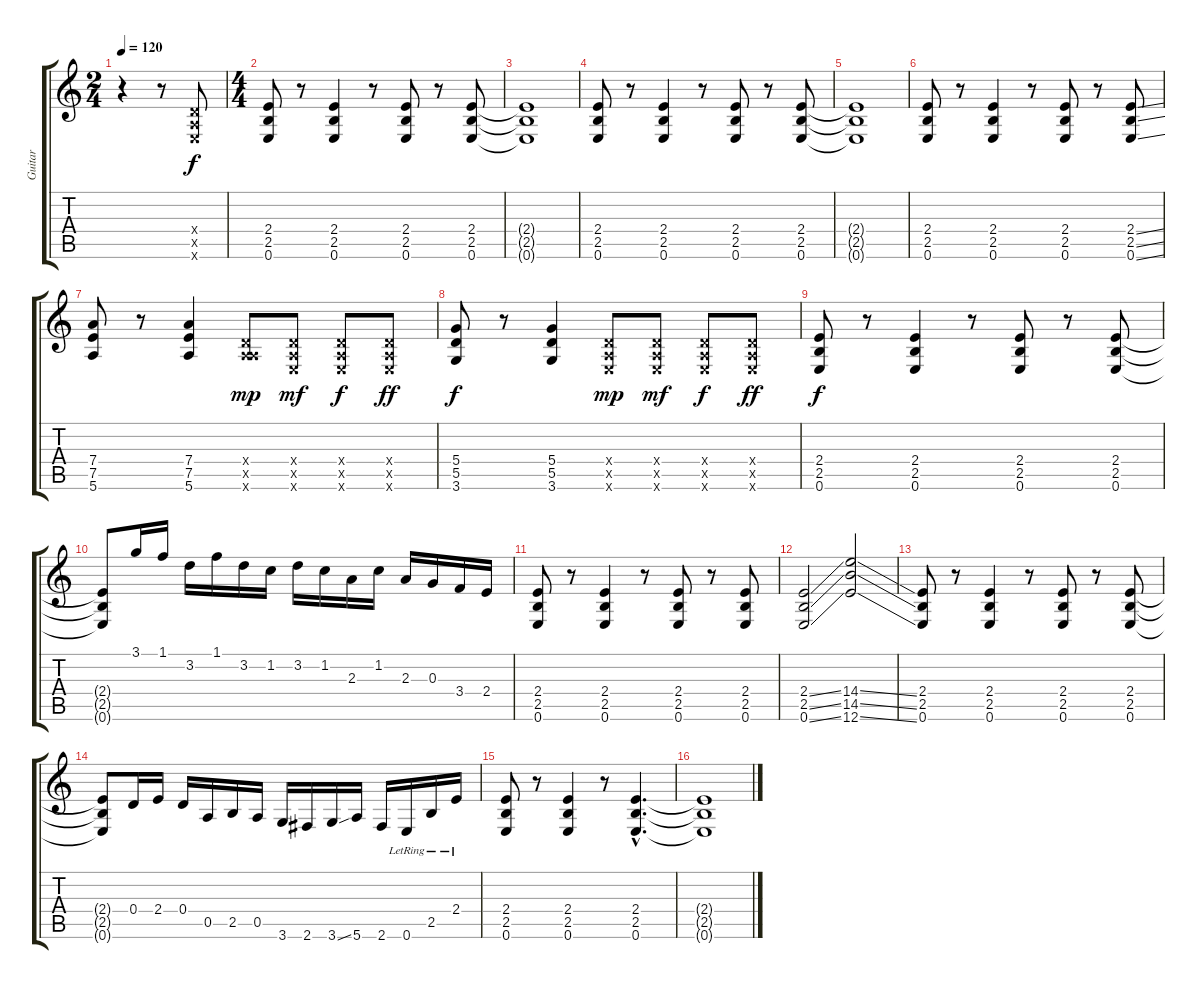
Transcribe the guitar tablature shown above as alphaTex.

\track ("Guitar" "Guitar") {instrument electricguitarjazz}
\staff {score tabs}
\tuning (E4 B3 G3 D3 A2 E2) {hide}
\ts (2 4)
\tempo 120
\clef g2
\ks c
r.4{dy f instrument electricguitarjazz} r.8 (0.4{x} 0.5{x} 0.6{x}).8 |
\ts (4 4)
(2.4 2.5 0.6).8 r.8 (2.4 2.5 0.6).4 r.8 (2.4 2.5 0.6).8 r.8 (2.4 2.5 0.6).8 |
(2.4{t} 2.5{t} 0.6{t}).1 |
(2.4 2.5 0.6).8 r.8 (2.4 2.5 0.6).4 r.8 (2.4 2.5 0.6).8 r.8 (2.4 2.5 0.6).8 |
(2.4{t} 2.5{t} 0.6{t}).1 |
(2.4 2.5 0.6).8 r.8 (2.4 2.5 0.6).4 r.8 (2.4 2.5 0.6).8 r.8 (2.4{ss} 2.5{ss} 0.6{ss}).8 |
(7.4 7.5 5.6).8 r.8 (7.4 7.5 5.6).4 (0.4{x} 0.5{x} 5.6{x}).8{dy mp} (0.4{x} 0.5{x} 0.6{x}).8{dy mf} (0.4{x} 0.5{x} 0.6{x}).8{dy f} (0.4{x} 0.5{x} 0.6{x}).8{dy ff} |
(5.4 5.5 3.6).8{dy f} r.8 (5.4 5.5 3.6).4 (0.4{x} 0.5{x} 0.6{x}).8{dy mp} (0.4{x} 0.5{x} 0.6{x}).8{dy mf} (0.4{x} 0.5{x} 0.6{x}).8{dy f} (0.4{x} 0.5{x} 0.6{x}).8{dy ff} |
(2.4 2.5 0.6).8{dy f} r.8 (2.4 2.5 0.6).4 r.8 (2.4 2.5 0.6).8 r.8 (2.4 2.5 0.6).8 |
(2.4{t} 2.5{t} 0.6{t}).8 3.1.16 1.1.16 3.2.16 1.1.16 3.2.16 1.2.16 3.2.16 1.2.16 2.3.16 1.2.16 2.3.16 0.3.16 3.4.16 2.4.16 |
(2.4 2.5 0.6).8 r.8 (2.4 2.5 0.6).4 r.8 (2.4 2.5 0.6).8 r.8 (2.4 2.5 0.6).8 |
(2.4{ss} 2.5{ss} 0.6{ss}).2 (14.4{ss} 14.5{ss} 12.6{ss}).2 |
(2.4 2.5 0.6).8 r.8 (2.4 2.5 0.6).4 r.8 (2.4 2.5 0.6).8 r.8 (2.4 2.5 0.6).8 |
(2.4{t} 2.5{t} 0.6{t}).8 0.4.16 2.4.16 0.4.16 0.5.16 2.5.16 0.5.16 3.6.16 2.6.16 3.6{ss}.16 5.6.16 2.6.16 0.6{lr}.16 2.5{lr}.16 2.4{lr}.16 |
(2.4 2.5 0.6).8 r.8 (2.4 2.5 0.6).4 r.8 (2.4{hac} 2.5{hac} 0.6{hac}).4{d} |
(2.4{t} 2.5{t} 0.6{t}).1
